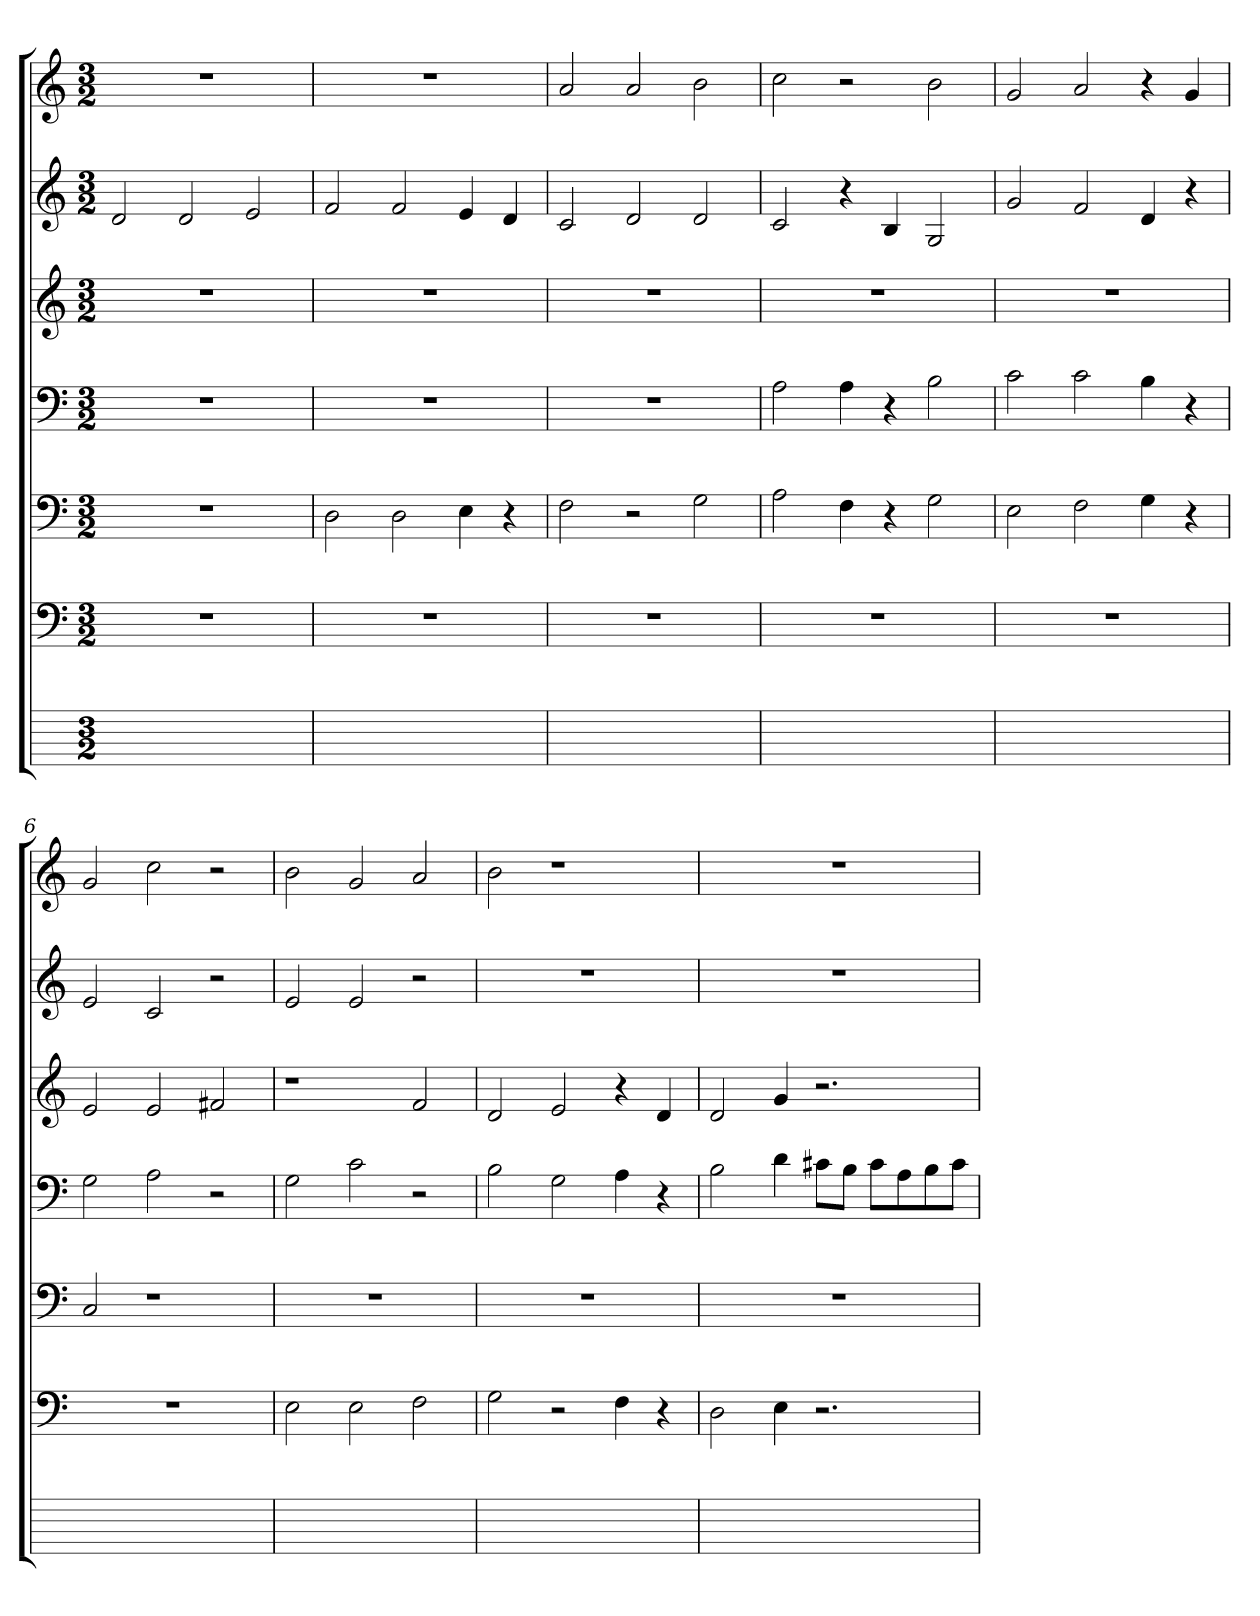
**kern	**kern	**kern	**kern	**kern	**kern	**kern
*part7	*part6	*part5	*part4	*part3	*part2	*part1
*staff7	*staff6	*staff5	*staff4	*staff3	*staff2	*staff1
*stria6	*	*	*	*	*	*
*	*clefF4	*clefF4	*clefF4	*clefG2	*clefG2	*clefG2
*	*k[]	*k[]	*k[]	*k[]	*k[]	*k[]
*	*C:	*C:	*C:	*C:	*C:	*C:
*M3/2	*M3/2	*M3/2	*M3/2	*M3/2	*M3/2	*M3/2
=1	=1	=1	=1	=1	=1	=1
1.ryy	1.r	1.r	1.r	1.r	2d	1.r
.	.	.	.	.	2d	.
.	.	.	.	.	2e	.
=2	=2	=2	=2	=2	=2	=2
1.ryy	1.r	2D	1.r	1.r	2f	1.r
.	.	2D	.	.	2fi	.
.	.	4E	.	.	4e	.
.	.	4r	.	.	4dj	.
=3	=3	=3	=3	=3	=3	=3
1.ryy	1.r	2F	1.r	1.r	2c	2a
.	.	2r	.	.	2d	2a
.	.	2G	.	.	2di	2b
=4	=4	=4	=4	=4	=4	=4
1.ryy	1.r	2A	2A	1.r	2c	2cc
.	.	4F	4A	.	4r	2r
.	.	4r	4r	.	4B	.
.	.	2G	2B	.	2G	2b
=5	=5	=5	=5	=5	=5	=5
1.ryy	1.r	2E	2c	1.r	2g	2g
.	.	2F	2ci	.	2f	2a
.	.	4G	4B	.	4d	4r
.	.	4r	4r	.	4r	4g
=6	=6	=6	=6	=6	=6	=6
1.ryy	1.r	2C	2G	2e	2e	2g
.	.	1r	2A	2e	2c	2cc
.	.	.	2r	2f#XZ	2r	2r
=7	=7	=7	=7	=7	=7	=7
1.ryy	2E	1.r	2G	1r	2e	2b
.	2E	.	2c	.	2ei	2g
.	2F	.	2r	2f	2r	2a
=8	=8	=8	=8	=8	=8	=8
1.ryy	2G	1.r	2B	2d	1.r	2b
.	2r	.	2G	2e	.	1r
.	4F	.	4A	4r	.	.
.	4r	.	4r	4d	.	.
=9	=9	=9	=9	=9	=9	=9
1.ryy	2D	1.r	2B	2d	1.r	1.r
.	4E	.	4di	4g	.	.
.	2.r	.	8c#XL	2.r	.	.
.	.	.	8BJ	.	.	.
.	.	.	8c#L	.	.	.
.	.	.	8AV	.	.	.
.	.	.	8BV	.	.	.
.	.	.	8c#VJ	.	.	.
=	=	=	=	=	=	=
*-	*-	*-	*-	*-	*-	*-
